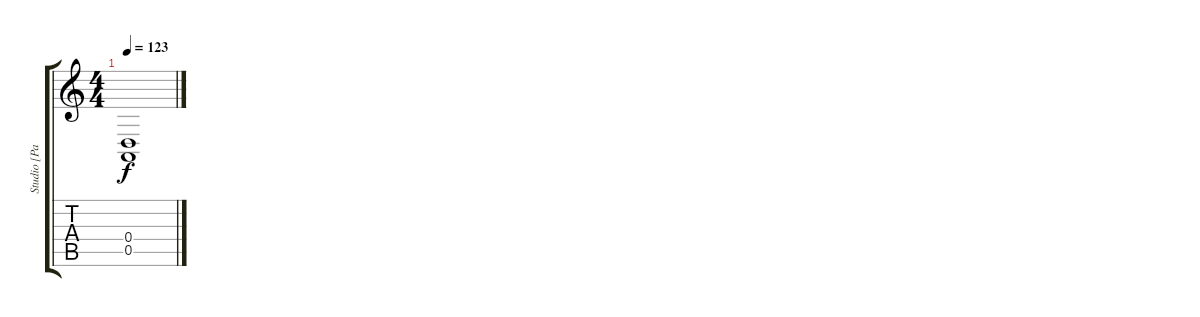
\track ("Studio [Pad/FX]" "Studio [Pa") {instrument pad2warm}
\staff {score tabs}
\tuning (E4 B3 G3 D3 A2 D2) {hide}
\ts (4 4)
\tempo 123
\clef g2
\ks c
(0.4{t} 0.5{t}).1{dy f}
